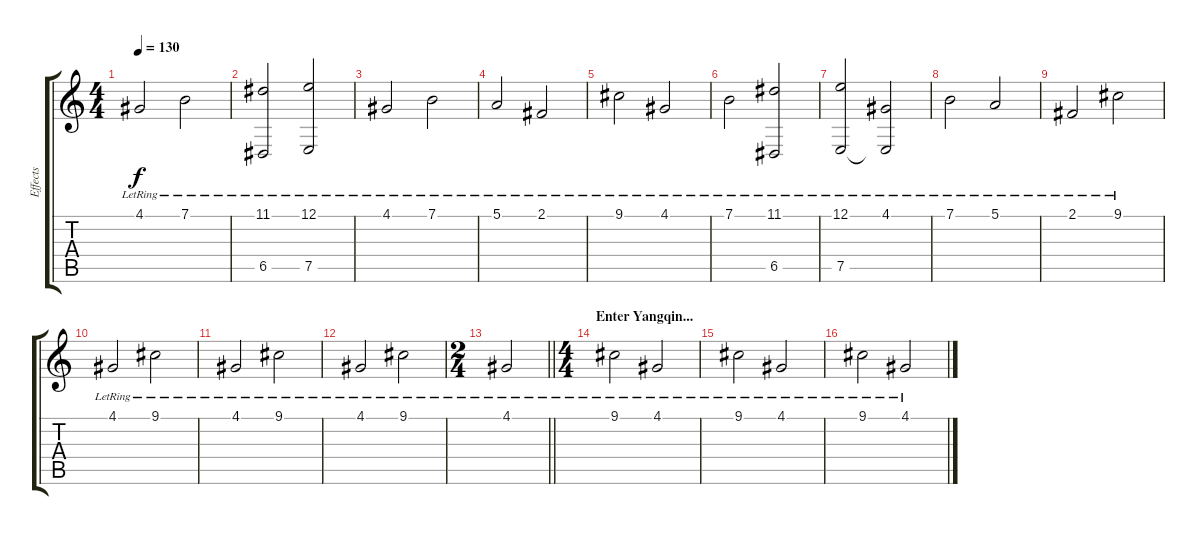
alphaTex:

\track ("Effects" "Effects") {instrument electricpiano1}
\staff {score tabs}
\tuning (E4 B3 G3 D3 A2 E2) {hide}
\ts (4 4)
\tempo 130
\clef g2
\ks c
4.1{lr}.2{dy f} 7.1{lr}.2 |
(11.1{lr} 6.5).2 (12.1{lr} 7.5).2 |
4.1{lr}.2 7.1{lr}.2 |
5.1{lr}.2 2.1{lr}.2 |
9.1{lr}.2 4.1{lr}.2 |
7.1{lr}.2 (11.1{lr} 6.5{lr}).2 |
(12.1{lr} 7.5{lr}).2 (4.1{lr} 7.5{t}).2 |
7.1{lr}.2 5.1{lr}.2 |
2.1{lr}.2 9.1{lr}.2 |
4.1{lr}.2 9.1{lr}.2 |
4.1{lr}.2 9.1{lr}.2 |
4.1{lr}.2 9.1{lr}.2 |
\ts (2 4)
\barLineRight lightlight
4.1{lr}.2{volume 3} |
\ts (4 4)
\section ("" "Enter Yangqin...")
9.1{lr}.2 4.1{lr}.2 |
9.1{lr}.2 4.1{lr}.2 |
9.1{lr}.2 4.1{lr}.2
